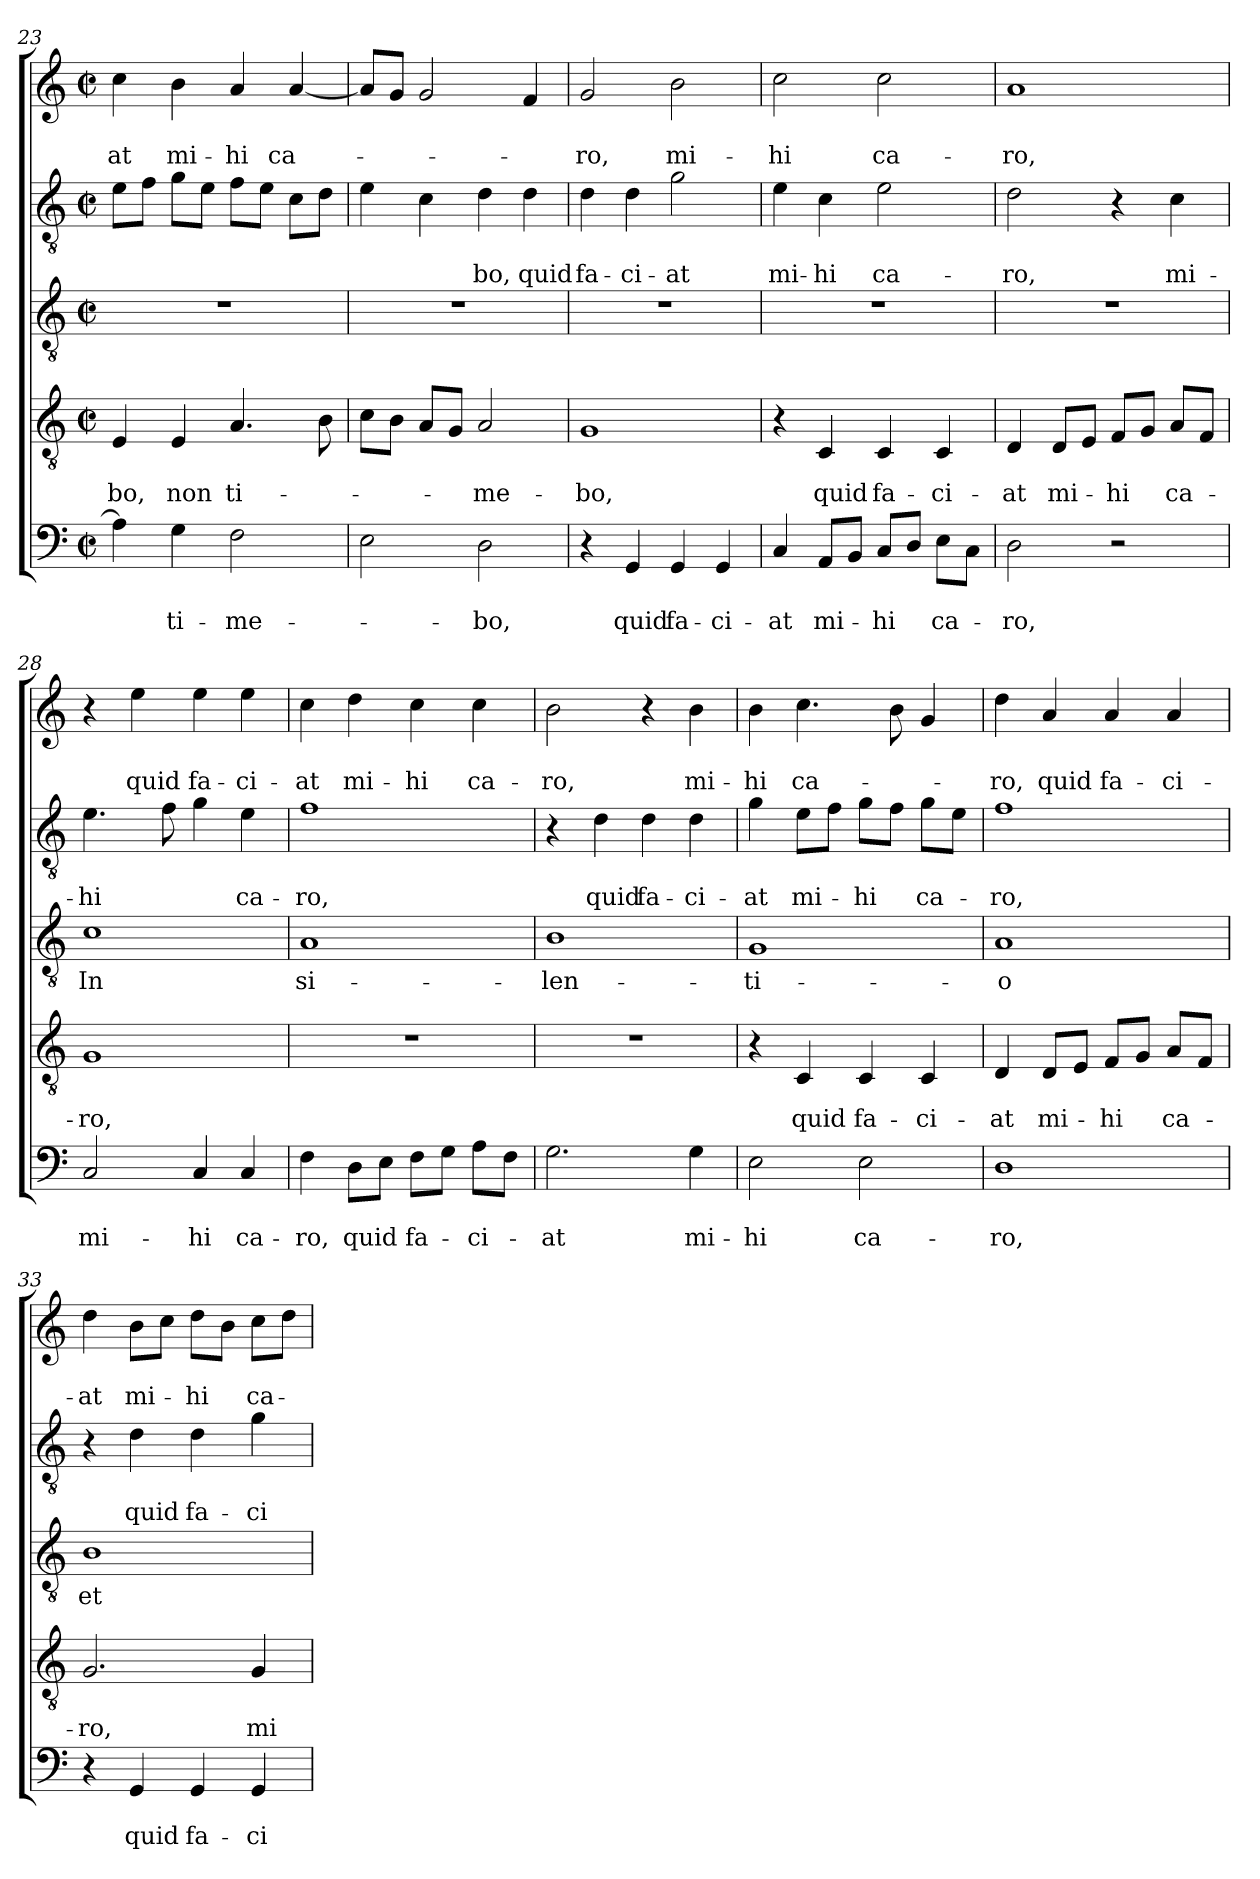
**kern	**text	**text	**kern	**text	**text	**kern	**text	**kern	**text	**text	**kern	**text	**text
*part5	*part5	*part5	*part4	*part4	*part4	*part3	*part3	*part2	*part2	*part2	*part1	*part1	*part1
*staff5	*staff5	*staff5	*staff4	*staff4	*staff4	*staff3	*staff3	*staff2	*staff2	*staff2	*staff1	*staff1	*staff1
*clefF4	*	*	*clefGv2	*	*	*clefGv2	*	*clefGv2	*	*	*clefG2	*	*
*k[]	*	*	*k[]	*	*	*k[]	*	*k[]	*	*	*k[]	*	*
*C:	*	*	*C:	*	*	*C:	*	*C:	*	*	*C:	*	*
*M2/2	*	*	*M2/2	*	*	*M2/2	*	*M2/2	*	*	*M2/2	*	*
*met(c|)	*	*	*met(c|)	*	*	*met(c|)	*	*met(c|)	*	*	*met(c|)	*	*
=23	=23	=23	=23	=23	=23	=23	=23	=23	=23	=23	=23	=23	=23
4A\]	.	.	4E/	.	-bo,	1r	.	8e\L	.	.	4cc\	.	-at
.	.	.	.	.	.	.	.	8f\J	.	.	.	.	.
4G\	.	ti-	4E/	.	non	.	.	8g\L	.	.	4b\	.	mi-
.	.	.	.	.	.	.	.	8e\J	.	.	.	.	.
2F\	.	-me-	4.A/	.	ti-	.	.	8f\L	.	.	4a/	.	-hi
.	.	.	.	.	.	.	.	8e\J	.	.	.	.	.
.	.	.	.	.	.	.	.	8c\L	.	.	[4a/	.	ca-
.	.	.	8B\	.	.	.	.	8d\J	.	.	.	.	.
=24	=24	=24	=24	=24	=24	=24	=24	=24	=24	=24	=24	=24	=24
2E\	.	.	8c\L	.	.	1r	.	4e\	.	.	8a/L]	.	.
.	.	.	8B\J	.	.	.	.	.	.	.	8g/J	.	.
.	.	.	8A/L	.	.	.	.	4c\	.	.	2g/	.	.
.	.	.	8G/J	.	.	.	.	.	.	.	.	.	.
2D\	.	-bo,	2A/	.	-me-	.	.	4d\	.	-bo,	.	.	.
.	.	.	.	.	.	.	.	4d\	.	quid	4f/	.	.
!!LO:PB:g=z
=25	=25	=25	=25	=25	=25	=25	=25	=25	=25	=25	=25	=25	=25
4r	.	.	1G	.	-bo,	1r	.	4d\	.	fa-	2g/	.	-ro,
4GG/	.	quid	.	.	.	.	.	4d\	.	-ci-	.	.	.
4GG/	.	fa-	.	.	.	.	.	2g\	.	-at	2b\	.	mi-
4GG/	.	-ci-	.	.	.	.	.	.	.	.	.	.	.
=26	=26	=26	=26	=26	=26	=26	=26	=26	=26	=26	=26	=26	=26
4C/	.	-at	4r	.	.	1r	.	4e\	.	mi-	2cc\	.	-hi
8AA/L	.	mi-	4C/	.	quid	.	.	4c\	.	-hi	.	.	.
8BB/J	.	.	.	.	.	.	.	.	.	.	.	.	.
8C/L	.	-hi	4C/	.	fa-	.	.	2e\	.	ca-	2cc\	.	ca-
8D/J	.	.	.	.	.	.	.	.	.	.	.	.	.
8E\L	.	ca-	4C/	.	-ci-	.	.	.	.	.	.	.	.
8C\J	.	.	.	.	.	.	.	.	.	.	.	.	.
=27	=27	=27	=27	=27	=27	=27	=27	=27	=27	=27	=27	=27	=27
2D\	.	-ro,	4D/	.	-at	1r	.	2d\	.	-ro,	1a	.	-ro,
.	.	.	8D/L	.	mi-	.	.	.	.	.	.	.	.
.	.	.	8E/J	.	.	.	.	.	.	.	.	.	.
2r	.	.	8F/L	.	-hi	.	.	4r	.	.	.	.	.
.	.	.	8G/J	.	.	.	.	.	.	.	.	.	.
.	.	.	8A/L	.	ca-	.	.	4c\	.	mi-	.	.	.
.	.	.	8F/J	.	.	.	.	.	.	.	.	.	.
=28	=28	=28	=28	=28	=28	=28	=28	=28	=28	=28	=28	=28	=28
2C/	.	mi-	1G	.	-ro,	1c	In	4.e\	.	-hi	4r	.	.
.	.	.	.	.	.	.	.	.	.	.	4ee\	.	quid
.	.	.	.	.	.	.	.	8f\	.	.	.	.	.
4C/	.	-hi	.	.	.	.	.	4g\	.	.	4ee\	.	fa-
4C/	.	ca-	.	.	.	.	.	4e\	.	ca-	4ee\	.	-ci-
=29	=29	=29	=29	=29	=29	=29	=29	=29	=29	=29	=29	=29	=29
4F\	.	-ro,	1r	.	.	1A	si-	1f	.	-ro,	4cc\	.	-at
8D\L	.	quid	.	.	.	.	.	.	.	.	4dd\	.	mi-
8E\J	.	.	.	.	.	.	.	.	.	.	.	.	.
8F\L	.	fa-	.	.	.	.	.	.	.	.	4cc\	.	-hi
8G\J	.	.	.	.	.	.	.	.	.	.	.	.	.
8A\L	.	-ci-	.	.	.	.	.	.	.	.	4cc\	.	ca-
8F\J	.	.	.	.	.	.	.	.	.	.	.	.	.
=30	=30	=30	=30	=30	=30	=30	=30	=30	=30	=30	=30	=30	=30
2.G\	.	-at	1r	.	.	1B	-len-	4r	.	.	2b\	.	-ro,
.	.	.	.	.	.	.	.	4d\	.	quid	.	.	.
.	.	.	.	.	.	.	.	4d\	.	fa-	4r	.	.
4G\	.	mi-	.	.	.	.	.	4d\	.	-ci-	4b\	.	mi-
!!LO:LB:g=z
=31	=31	=31	=31	=31	=31	=31	=31	=31	=31	=31	=31	=31	=31
2E\	.	-hi	4r	.	.	1G	-ti-	4g\	.	-at	4b\	.	-hi
.	.	.	4C/	.	quid	.	.	8e\L	.	mi-	4.cc\	.	ca-
.	.	.	.	.	.	.	.	8f\J	.	.	.	.	.
2E\	.	ca-	4C/	.	fa-	.	.	8g\L	.	-hi	.	.	.
.	.	.	.	.	.	.	.	8f\J	.	.	8b\	.	.
.	.	.	4C/	.	-ci-	.	.	8g\L	.	ca-	4g/	.	.
.	.	.	.	.	.	.	.	8e\J	.	.	.	.	.
=32	=32	=32	=32	=32	=32	=32	=32	=32	=32	=32	=32	=32	=32
1D	.	-ro,	4D/	.	-at	1A	-o	1f	.	-ro,	4dd\	.	-ro,
.	.	.	8D/L	.	mi-	.	.	.	.	.	4a/	.	quid
.	.	.	8E/J	.	.	.	.	.	.	.	.	.	.
.	.	.	8F/L	.	-hi	.	.	.	.	.	4a/	.	fa-
.	.	.	8G/J	.	.	.	.	.	.	.	.	.	.
.	.	.	8A/L	.	ca-	.	.	.	.	.	4a/	.	-ci-
.	.	.	8F/J	.	.	.	.	.	.	.	.	.	.
=33	=33	=33	=33	=33	=33	=33	=33	=33	=33	=33	=33	=33	=33
4r	.	.	2.G/	.	-ro,	1B	et	4r	.	.	4dd\	.	-at
4GG/	.	quid	.	.	.	.	.	4d\	.	quid	8b\L	.	mi-
.	.	.	.	.	.	.	.	.	.	.	8cc\J	.	.
4GG/	.	fa-	.	.	.	.	.	4d\	.	fa-	8dd\L	.	-hi
.	.	.	.	.	.	.	.	.	.	.	8b\J	.	.
4GG/	.	-ci-	4G/	.	mi-	.	.	4g\	.	-ci-	8cc\L	.	ca-
.	.	.	.	.	.	.	.	.	.	.	8dd\J	.	.
=	=	=	=	=	=	=	=	=	=	=	=	=	=
*-	*-	*-	*-	*-	*-	*-	*-	*-	*-	*-	*-	*-	*-
